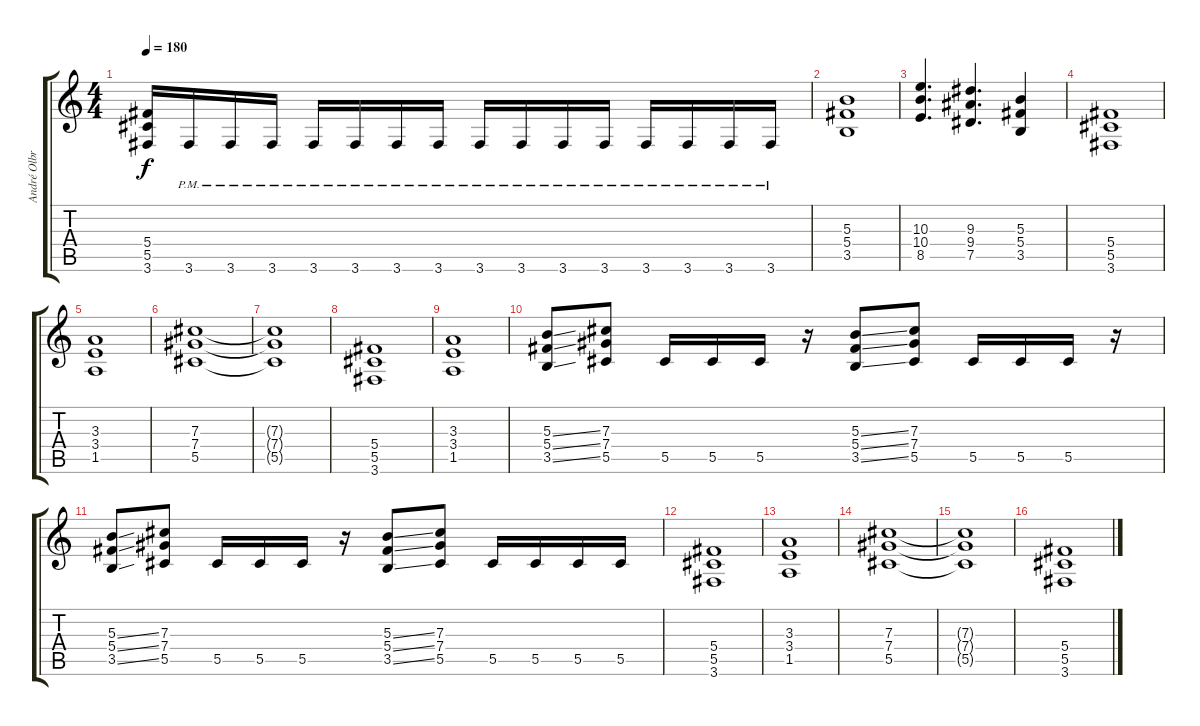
\track ("André Olbrich" "André Olbr") {instrument distortionguitar}
\staff {score tabs}
\tuning (Eb4 Bb3 Gb3 Db3 Ab2 Eb2) {hide}
\ts (4 4)
\tempo 180
\clef g2
\ks c
(5.4 5.5 3.6).16{dy f} 3.6{pm}.16 3.6{pm}.16 3.6{pm}.16 3.6{pm}.16 3.6{pm}.16 3.6{pm}.16 3.6{pm}.16 3.6{pm}.16 3.6{pm}.16 3.6{pm}.16 3.6{pm}.16 3.6{pm}.16 3.6{pm}.16 3.6{pm}.16 3.6{pm}.16 |
(5.3 5.4 3.5).1 |
(10.3 10.4 8.5).4{d} (9.3 9.4 7.5).4{d} (5.3 5.4 3.5).4 |
(5.4 5.5 3.6).1 |
(3.3 3.4 1.5).1 |
(7.3 7.4 5.5).1 |
(7.3{t} 7.4{t} 5.5{t}).1 |
(5.4 5.5 3.6).1 |
(3.3 3.4 1.5).1 |
(5.3{ss} 5.4{ss} 3.5{ss}).8 (7.3 7.4 5.5).8 5.5.16 5.5.16 5.5.16 r.16 (5.3{ss} 5.4{ss} 3.5{ss}).8 (7.3 7.4 5.5).8 5.5.16 5.5.16 5.5.16 r.16 |
(5.3{ss} 5.4{ss} 3.5{ss}).8 (7.3 7.4 5.5).8 5.5.16 5.5.16 5.5.16 r.16 (5.3{ss} 5.4{ss} 3.5{ss}).8 (7.3 7.4 5.5).8 5.5.16 5.5.16 5.5.16 5.5.16 |
(5.4 5.5 3.6).1 |
(3.3 3.4 1.5).1 |
(7.3 7.4 5.5).1 |
(7.3{t} 7.4{t} 5.5{t}).1 |
(5.4 5.5 3.6).1
